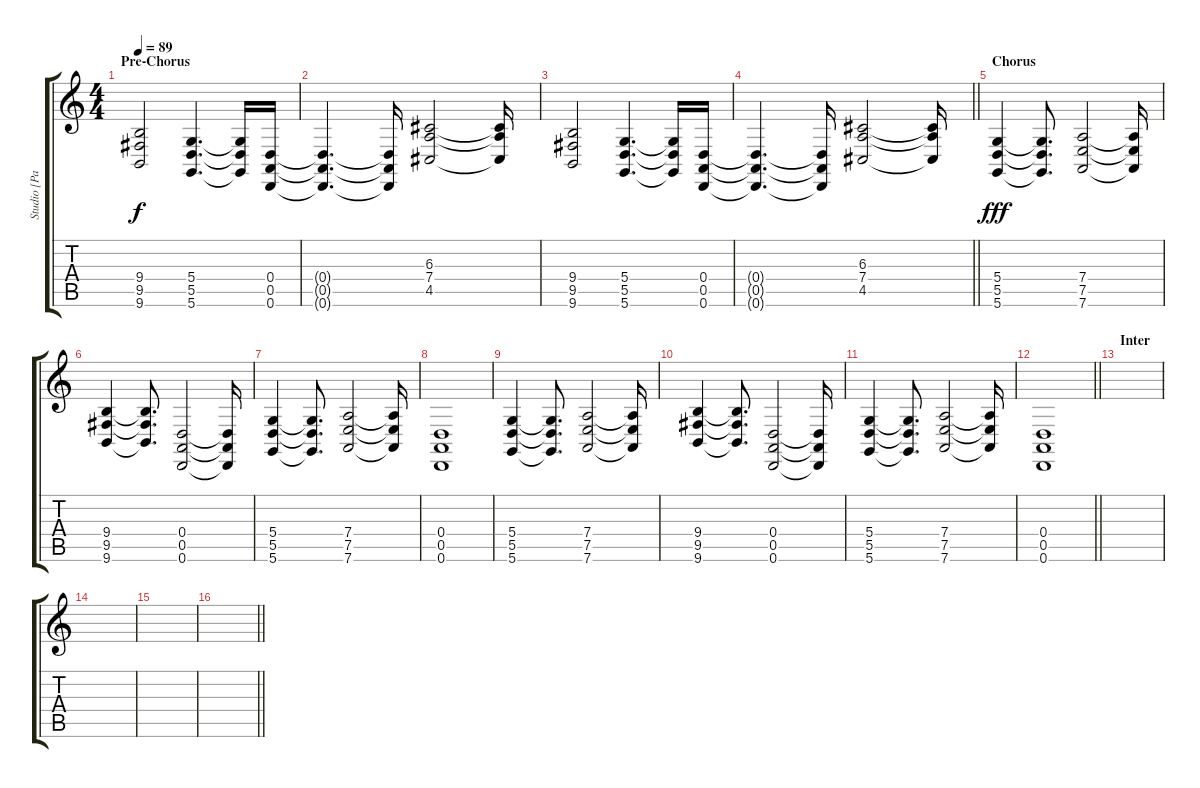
\track ("Studio [Pad/FX]" "Studio [Pa") {instrument pad2warm}
\staff {score tabs}
\tuning (E4 B3 G3 D3 A2 D2) {hide}
\ts (4 4)
\section ("" "Pre-Chorus")
\tempo 89
\clef g2
\ks c
(9.4 9.5 9.6).2{dy f} (5.4 5.5 5.6).4{d} (5.4{t} 5.5{t} 5.6{t}).16 (0.4 0.5 0.6).16 |
(0.4{t} 0.5{t} 0.6{t}).4{d} (0.4{t} 0.5{t} 0.6{t}).16 (6.3 7.4 4.5).2 (6.3{t} 7.4{t} 4.5{t}).16 |
(9.4 9.5 9.6).2 (5.4 5.5 5.6).4{d} (5.4{t} 5.5{t} 5.6{t}).16 (0.4 0.5 0.6).16 |
\barLineRight lightlight
(0.4{t} 0.5{t} 0.6{t}).4{d} (0.4{t} 0.5{t} 0.6{t}).16 (6.3 7.4 4.5).2 (6.3{t} 7.4{t} 4.5{t}).16 |
\section ("" "Chorus")
(5.4 5.5 5.6).4{dy fff} (5.4{t} 5.5{t} 5.6{t}).8{d} (7.4 7.5 7.6).2 (7.4{t} 7.5{t} 7.6{t}).16 |
(9.4 9.5 9.6).4 (9.4{t} 9.5{t} 9.6{t}).8{d} (0.4 0.5 0.6).2 (0.4{t} 0.5{t} 0.6{t}).16 |
(5.4 5.5 5.6).4 (5.4{t} 5.5{t} 5.6{t}).8{d} (7.4 7.5 7.6).2 (7.4{t} 7.5{t} 7.6{t}).16 |
(0.4 0.5 0.6).1 |
(5.4 5.5 5.6).4 (5.4{t} 5.5{t} 5.6{t}).8{d} (7.4 7.5 7.6).2 (7.4{t} 7.5{t} 7.6{t}).16 |
(9.4 9.5 9.6).4 (9.4{t} 9.5{t} 9.6{t}).8{d} (0.4 0.5 0.6).2 (0.4{t} 0.5{t} 0.6{t}).16 |
(5.4 5.5 5.6).4 (5.4{t} 5.5{t} 5.6{t}).8{d} (7.4 7.5 7.6).2 (7.4{t} 7.5{t} 7.6{t}).16 |
\barLineRight lightlight
(0.4 0.5 0.6).1 |
\section ("" "Inter")
|
|
|
\barLineRight lightlight
